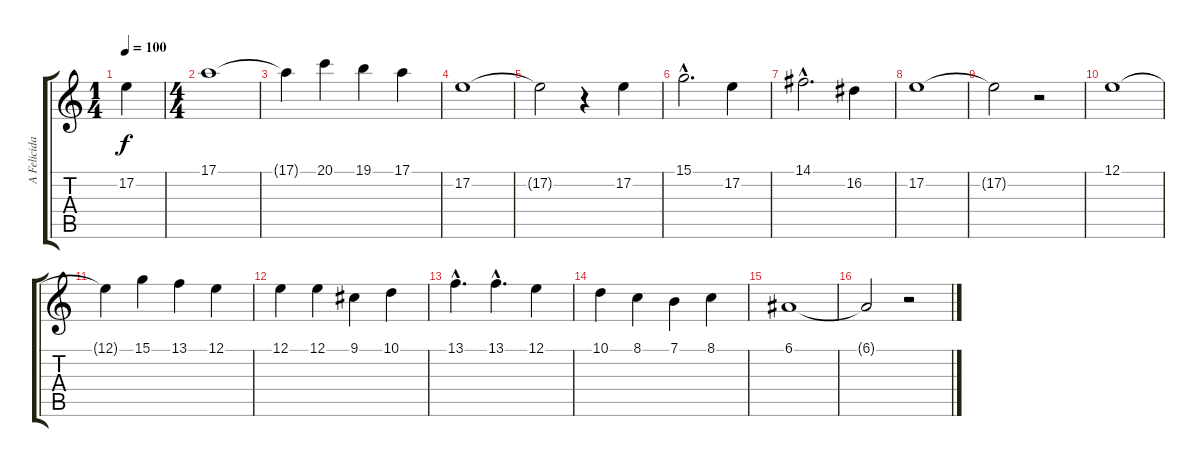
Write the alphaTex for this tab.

\track ("A Felicidade" "A Felicida") {instrument flute}
\staff {score tabs}
\tuning (E4 B3 G3 D3 A2 E2) {hide}
\ts (1 4)
\tempo 100
\clef g2
\ks c
17.2.4{dy f instrument flute} |
\ts (4 4)
17.1.1 |
17.1{t}.4 20.1.4 19.1.4 17.1.4 |
17.2.1 |
17.2{t}.2 r.4 17.2.4 |
15.1{hac}.2{d} 17.2.4 |
14.1{hac}.2{d} 16.2.4 |
17.2.1 |
17.2{t}.2 r.2 |
12.1.1 |
12.1{t}.4 15.1.4 13.1.4 12.1.4 |
12.1.4 12.1.4 9.1.4 10.1.4 |
13.1{hac}.4{d} 13.1{hac}.4{d} 12.1.4 |
10.1.4 8.1.4 7.1.4 8.1.4 |
6.1.1 |
6.1{t}.2 r.2
